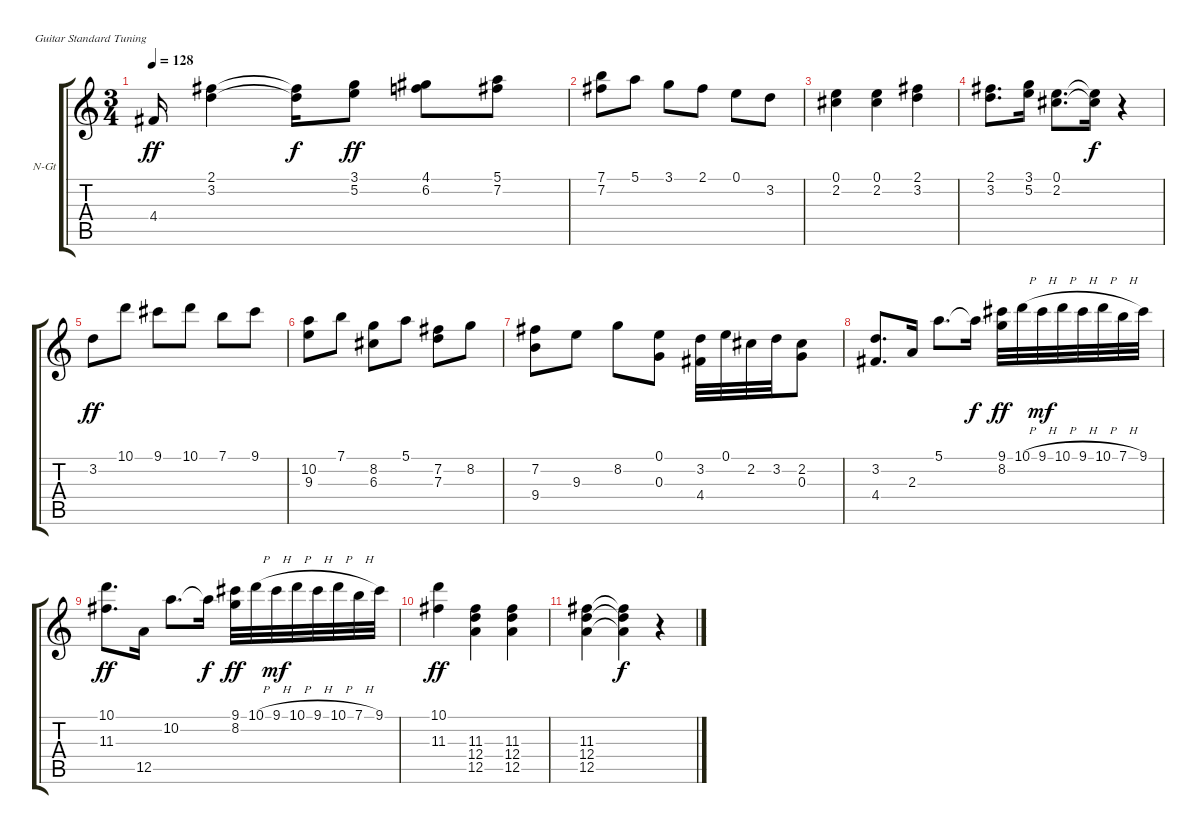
\bracketExtendMode groupsimilarinstruments
\firstSystemTrackNameOrientation horizontal
\otherSystemsTrackNameOrientation horizontal
\track ("Guitar 2" "N-Gt") {instrument acousticguitarnylon}
\staff {score tabs}
\tuning (E4 B3 G3 D3 A2 E2)
\ts (3 4)
\tempo 128
\clef g2
\ks c
4.4.16{dy ff} (2.1 3.2).4 (2.1{t} 3.2{t}).16{dy f} (3.1 5.2).8{dy ff} (4.1 6.2).8 (5.1 7.2).8 |
(7.1 7.2).8 5.1.8 3.1.8 2.1.8 0.1.8 3.2.8 |
(0.1 2.2).4 (0.1 2.2).4 (2.1 3.2).4 |
(2.1 3.2).8{d} (3.1 5.2).16 (0.1 2.2).8{d} (0.1{t} 2.2{t}).16{dy f} r.4 |
3.2.8{dy ff} 10.1.8 9.1.8 10.1.8 7.1.8 9.1.8 |
(10.2 9.3).8 7.1.8 (8.2 6.3).8 5.1.8 (7.2 7.3).8 8.2.8 |
(7.2 9.4).8 9.3.8 8.2.8 (0.1 0.3).8 (3.2 4.4).32 0.1.32 2.2.32 3.2.32 (2.2 0.3).8 |
(3.2 4.4).8{d} 2.3.16 5.1.8{d} 5.1{t}.16{dy f} (9.1 8.2).32{dy ff} 10.1{h}.32 9.1{h}.32{dy mf} 10.1{h}.32 9.1{h}.32 10.1{h}.32 7.1{h}.32 9.1.32 |
(10.1 11.3).8{d dy ff} 12.5.16 10.2.8{d} 10.2{t}.16{dy f} (9.1 8.2).32{dy ff} 10.1{h}.32 9.1{h}.32{dy mf} 10.1{h}.32 9.1{h}.32 10.1{h}.32 7.1{h}.32 9.1.32 |
(10.1 11.3).4{dy ff} (11.3 12.4 12.5).4 (11.3 12.4 12.5).4 |
(11.3 12.4 12.5).4 (11.3{t} 12.4{t} 12.5{t}).4{dy f} r.4
